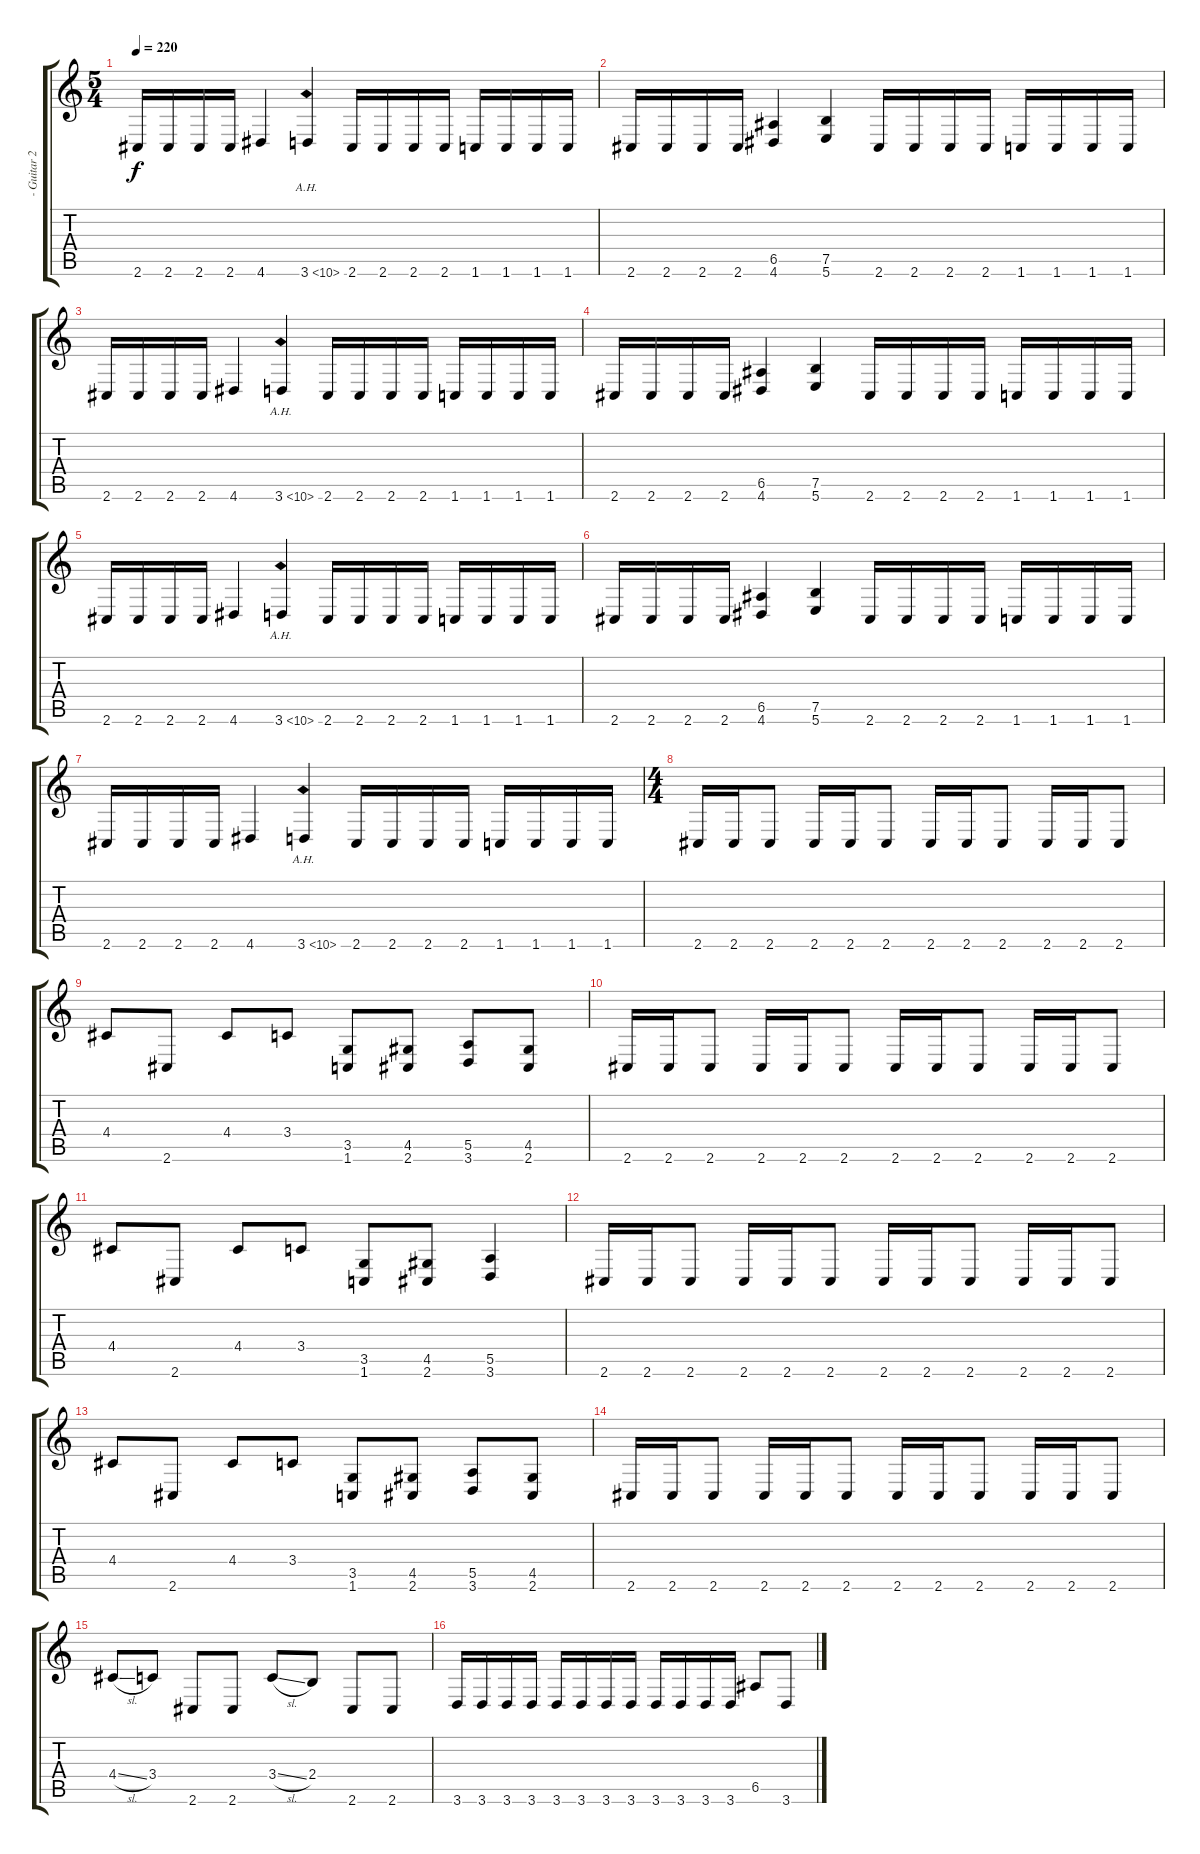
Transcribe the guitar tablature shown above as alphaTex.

\track ("- Guitar 2 -" "- Guitar 2") {instrument distortionguitar}
\staff {score tabs}
\tuning (B3 Gb3 D3 A2 E2 B1) {hide}
\ts (5 4)
\tempo 220
\clef g2
\ks c
2.6.16{dy f} 2.6.16 2.6.16 2.6.16 4.6.4 3.6{ah 7}.4 2.6.16 2.6.16 2.6.16 2.6.16 1.6.16 1.6.16 1.6.16 1.6.16 |
2.6.16 2.6.16 2.6.16 2.6.16 (6.5 4.6).4 (7.5 5.6).4 2.6.16 2.6.16 2.6.16 2.6.16 1.6.16 1.6.16 1.6.16 1.6.16 |
2.6.16 2.6.16 2.6.16 2.6.16 4.6.4 3.6{ah 7}.4 2.6.16 2.6.16 2.6.16 2.6.16 1.6.16 1.6.16 1.6.16 1.6.16 |
2.6.16 2.6.16 2.6.16 2.6.16 (6.5 4.6).4 (7.5 5.6).4 2.6.16 2.6.16 2.6.16 2.6.16 1.6.16 1.6.16 1.6.16 1.6.16 |
2.6.16 2.6.16 2.6.16 2.6.16 4.6.4 3.6{ah 7}.4 2.6.16 2.6.16 2.6.16 2.6.16 1.6.16 1.6.16 1.6.16 1.6.16 |
2.6.16 2.6.16 2.6.16 2.6.16 (6.5 4.6).4 (7.5 5.6).4 2.6.16 2.6.16 2.6.16 2.6.16 1.6.16 1.6.16 1.6.16 1.6.16 |
2.6.16 2.6.16 2.6.16 2.6.16 4.6.4 3.6{ah 7}.4 2.6.16 2.6.16 2.6.16 2.6.16 1.6.16 1.6.16 1.6.16 1.6.16 |
\ts (4 4)
2.6.16 2.6.16 2.6.8 2.6.16 2.6.16 2.6.8 2.6.16 2.6.16 2.6.8 2.6.16 2.6.16 2.6.8 |
4.4.8 2.6.8 4.4.8 3.4.8 (3.5 1.6).8 (4.5 2.6).8 (5.5 3.6).8 (4.5 2.6).8 |
2.6.16 2.6.16 2.6.8 2.6.16 2.6.16 2.6.8 2.6.16 2.6.16 2.6.8 2.6.16 2.6.16 2.6.8 |
4.4.8 2.6.8 4.4.8 3.4.8 (3.5 1.6).8 (4.5 2.6).8 (5.5 3.6).4 |
2.6.16 2.6.16 2.6.8 2.6.16 2.6.16 2.6.8 2.6.16 2.6.16 2.6.8 2.6.16 2.6.16 2.6.8 |
4.4.8 2.6.8 4.4.8 3.4.8 (3.5 1.6).8 (4.5 2.6).8 (5.5 3.6).8 (4.5 2.6).8 |
2.6.16 2.6.16 2.6.8 2.6.16 2.6.16 2.6.8 2.6.16 2.6.16 2.6.8 2.6.16 2.6.16 2.6.8 |
4.4{sl}.8 3.4.8 2.6.8 2.6.8 3.4{sl}.8 2.4.8 2.6.8 2.6.8 |
3.6.16 3.6.16 3.6.16 3.6.16 3.6.16 3.6.16 3.6.16 3.6.16 3.6.16 3.6.16 3.6.16 3.6.16 6.5.8 3.6.8
